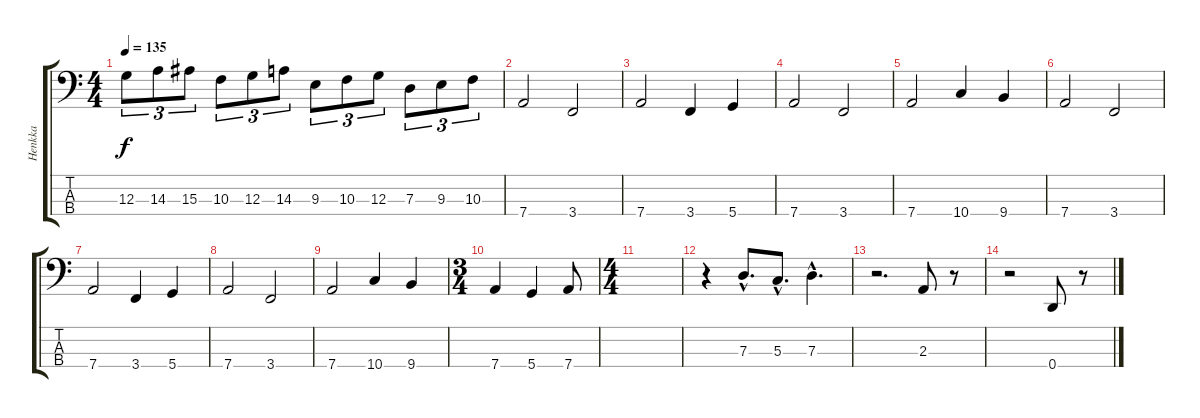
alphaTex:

\track ("Henkka" "Henkka") {instrument electricbasspick}
\staff {score tabs}
\tuning (F2 C2 G1 D1) {hide}
\ts (4 4)
\tempo 135
\clef f4
\ks c
12.3.8{tu (3 2) dy f} 14.3.8{tu (3 2)} 15.3.8{tu (3 2)} 10.3.8{tu (3 2)} 12.3.8{tu (3 2)} 14.3.8{tu (3 2)} 9.3.8{tu (3 2)} 10.3.8{tu (3 2)} 12.3.8{tu (3 2)} 7.3.8{tu (3 2)} 9.3.8{tu (3 2)} 10.3.8{tu (3 2)} |
7.4.2 3.4.2 |
7.4.2 3.4.4 5.4.4 |
7.4.2 3.4.2 |
7.4.2 10.4.4 9.4.4 |
7.4.2 3.4.2 |
7.4.2 3.4.4 5.4.4 |
7.4.2 3.4.2 |
7.4.2 10.4.4 9.4.4 |
\ts (3 4)
7.4.4 5.4.4 7.4.8 |
\ts (4 4)
|
r.4 7.3{hac}.8{d} 5.3{hac}.8{d} 7.3{hac}.4{d} |
r.2{d} 2.3.8 r.8 |
r.2 0.4.8 r.8
